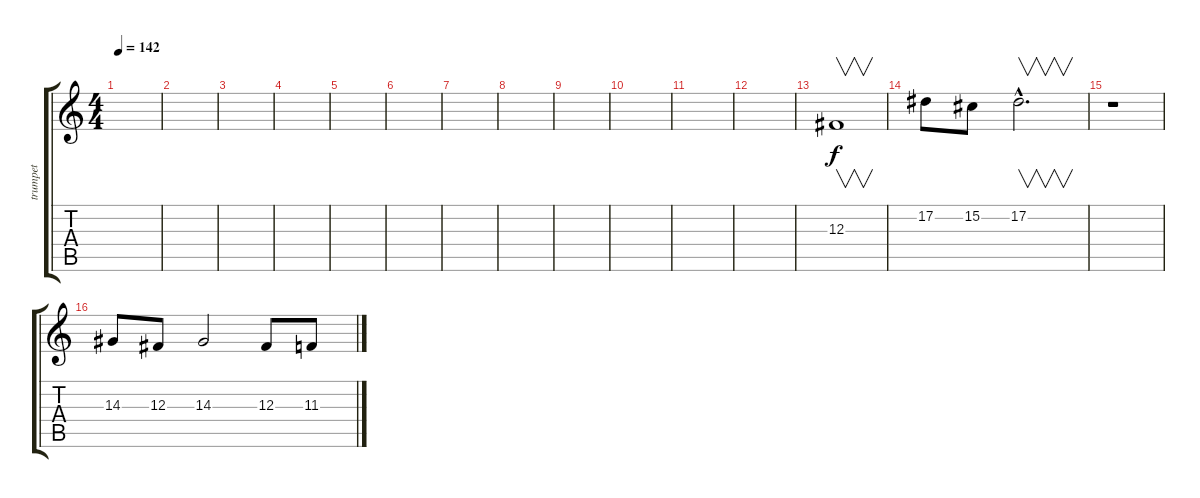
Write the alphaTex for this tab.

\track ("trumpet" "trumpet") {instrument synthbrass2}
\staff {score tabs}
\tuning (Eb4 Bb3 Gb3 Db3 Ab2 Eb2) {hide}
\ts (4 4)
\tempo 142
\clef g2
\ks c
|
|
|
|
|
|
|
|
|
|
|
|
12.3.1{v} |
17.2.8 15.2.8 17.2{hac}.2{v d} |
r.1 |
14.3.8 12.3.8 14.3.2 12.3.8 11.3.8
